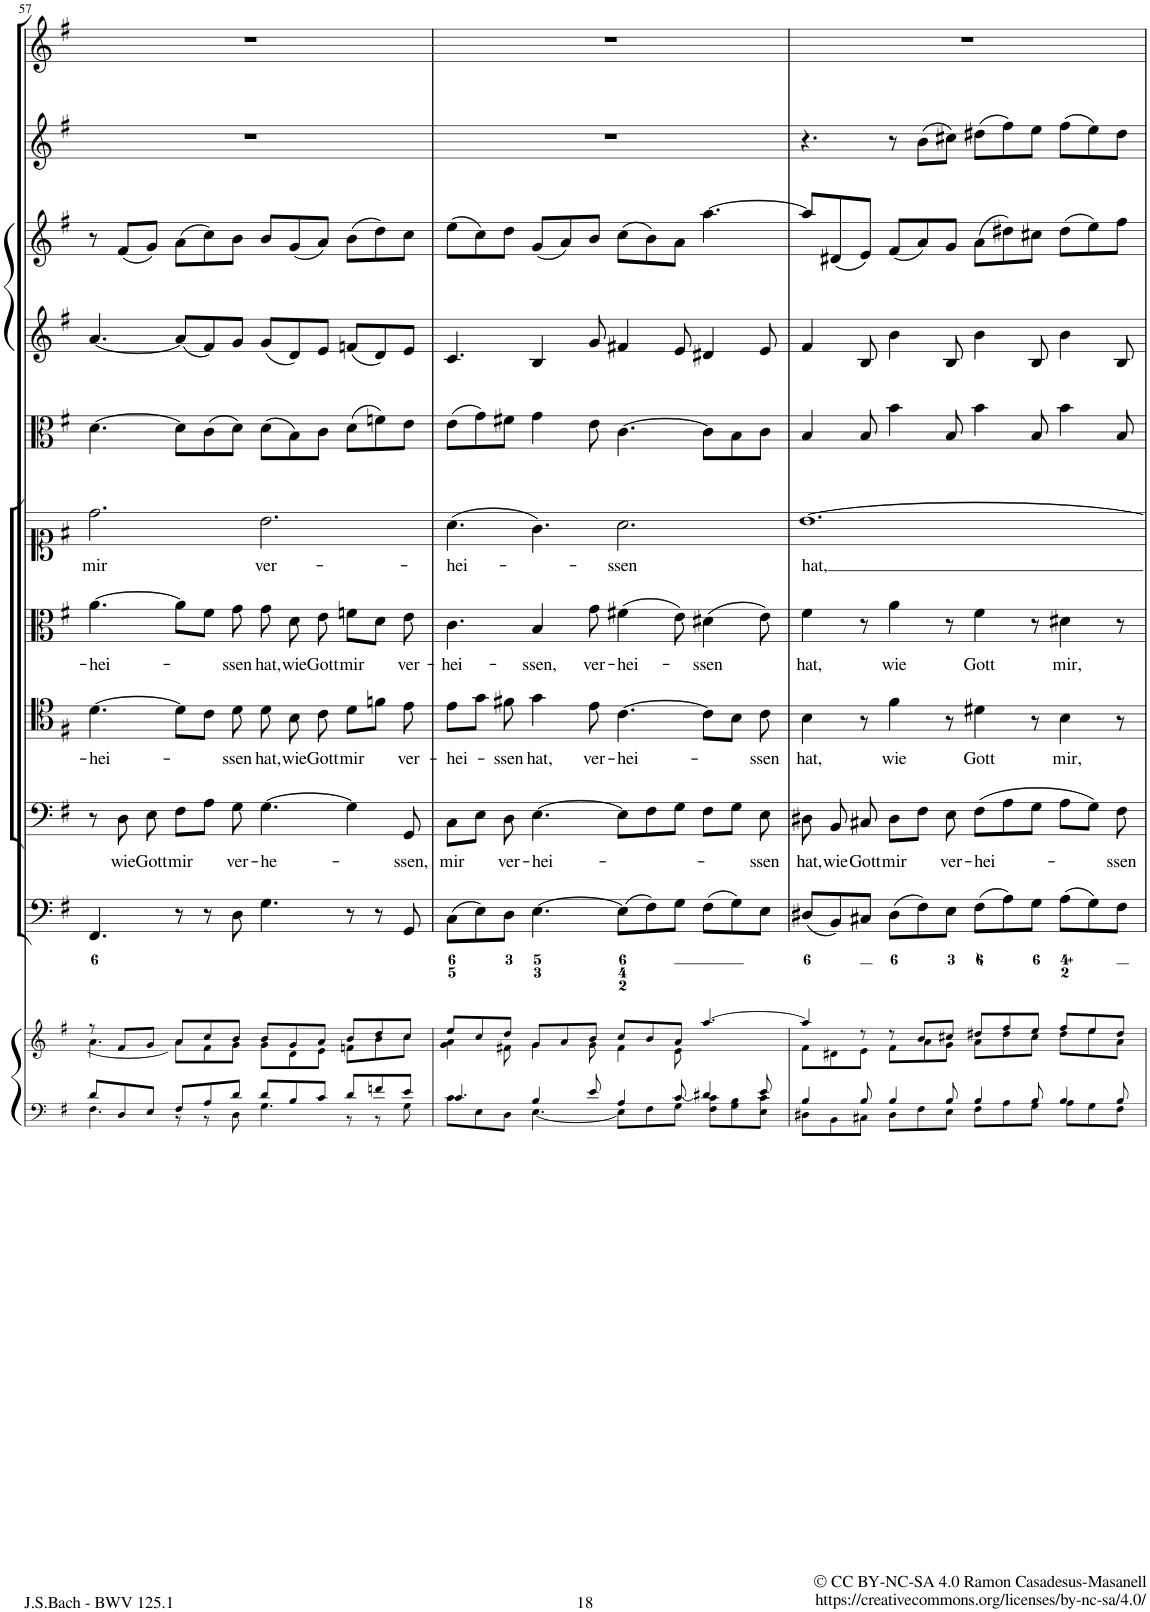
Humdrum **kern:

**kern	**kern	**kern	**kern	**text	**kern	**text	**kern	**text	**kern	**text	**kern	**kern	**kern	**kern	**kern
*part11	*part11	*part10	*part9	*part9	*part8	*part8	*part7	*part7	*part6	*part6	*part5	*part4	*part3	*part2	*part1
*staff12	*staff11	*staff10	*staff9	*staff9	*staff8	*staff8	*staff7	*staff7	*staff6	*staff6	*staff5	*staff4	*staff3	*staff2	*staff1
*I"Piano reduction	*	*I"Continuo	*I"Basso	*	*I"Tenore	*	*I"Alto	*	*I"Soprano Corno col Soprano	*	*I"Viola	*I"Violino II	*I"Violino I	*I"Oboe	*I"Flauto traverso
*I'Pno	*	*	*	*	*	*	*	*	*	*	*I'Vla	*I'Vln	*I'Vln	*I'Ob	*I'Fl
!!LO:PB:g=z
*clefF4	*clefG2	*clefF4	*clefF4	*	*clefC4	*	*clefC3	*	*clefC1	*	*clefC3	*clefG2	*clefG2	*clefG2	*clefG2
*k[f#]	*k[f#]	*k[f#]	*k[f#]	*	*k[f#]	*	*k[f#]	*	*k[f#]	*	*k[f#]	*k[f#]	*k[f#]	*k[f#]	*k[f#]
*M12/8	*M12/8	*M12/8	*M12/8	*	*M12/8	*	*M12/8	*	*M12/8	*	*M12/8	*M12/8	*M12/8	*M12/8	*M12/8
=57	=57	=57	=57	=57	=57	=57	=57	=57	=57	=57	=57	=57	=57	=57	=57
*^	*^	*	*	*	*	*	*	*	*	*	*	*	*	*	*
!	!	!	!	!	!	!	!	!LO:LY:b	!	!LO:LY:b	!	!LO:LY:b	!	!	!	!	!
8d/L	4.F#\	8r	[4.a\	4.FF#/	8r	.	[4.d\	-hei-	[4.a\	-hei-	2.dd\	mir	[4.d\	[4.a/	8r	1.r	1.r
!	!	!	!	!	!	!LO:LY:b	!	!	!	!	!	!	!	!	!	!	!
8D/	.	8f#/L	.	.	8D\	wie	.	.	.	.	.	.	.	.	(8f#/L	.	.
!	!	!	!	!	!	!LO:LY:b	!	!	!	!	!	!	!	!	!	!	!
8E/J	.	8g/J	.	.	8E\	Gott	.	.	.	.	.	.	.	.	8g/J)	.	.
!	!	!	!	!	!	!LO:LY:b	!	!	!	!	!	!	!	!	!	!	!
8F#/L	8r	8a/L	8a\L]	8r	8F#\L	mir	8d\L]	.	8a\L]	.	.	.	8d\L]	(8a/L]	(8a\L	.	.
8A/	8r	8cc/	8f#\	8r	8A\J	.	8c\J	.	8f#\J	.	.	.	(8c\	8f#/)	8cc\)	.	.
!	!	!	!	!	!	!LO:LY:b	!	!LO:LY:b	!	!LO:LY:b	!	!	!	!	!	!	!
8d/J	8D\	8b/J	8g\J	8D\	8G\	ver-	8d\	-ssen	8g\	-ssen	.	.	8d\J)	8g/J	8b\J	.	.
!	!	!	!	!	!	!LO:LY:b	!	!LO:LY:b	!	!LO:LY:b	!	!LO:LY:b	!	!	!	!	!
8d/L	4.G\	8b/L	8g\L	4.G\	[4.G\	-he-	8d\	hat,	8g\	hat,	2.b\	ver-	(8d\L	(8g/L	8b/L	.	.
!	!	!	!	!	!	!	!	!LO:LY:b	!	!LO:LY:b	!	!	!	!	!	!	!
8B/	.	8g/	8d\	.	.	.	8B\	wie	8d\	wie	.	.	8B\)	8d/)	(8g/	.	.
!	!	!	!	!	!	!	!	!LO:LY:b	!	!LO:LY:b	!	!	!	!	!	!	!
8c/J	.	8a/J	8e\J	.	.	.	8c\	Gott	8e\	Gott	.	.	8c\J	8e/J	8a/J)	.	.
!	!	!	!	!	!	!	!	!LO:LY:b	!	!LO:LY:b	!	!	!	!	!	!	!
8d/L	8r	8b/L	8fn\L	8r	4G\]	.	8d\L	mir	8fn\L	mir	.	.	(8d\L	(8fn/L	(8b\L	.	.
8fn/	8r	8dd/	8b\	8r	.	.	8fn\J	.	8d\J	.	.	.	8fn\)	8d/)	8dd\)	.	.
!	!	!	!	!	!	!LO:LY:b	!	!LO:LY:b	!	!LO:LY:b	!	!	!	!	!	!	!
8e/J	8G\	8cc/J	8cc\J	8GG/	8GG/	-ssen,	8e\	ver-	8e\	ver-	.	.	8e\J	8e/J	8cc\J	.	.
=58	=58	=58	=58	=58	=58	=58	=58	=58	=58	=58	=58	=58	=58	=58	=58	=58	=58
!	!	!	!	!	!	!LO:LY:b	!	!LO:LY:b	!	!LO:LY:b	!	!LO:LY:b	!	!	!	!	!
4.c/	8c\L	8ee/L	4g\ 4a\	(8C\L	8C\L	mir	8e\L	-hei-	4.c\	-hei-	(4.a\	-hei-	(8e\L	4.c/	(8ee\L	1.r	1.r
.	8E\	8cc/	.	8E\)	8E\J	.	8g\J	.	.	.	.	.	8g\)	.	8cc\)	.	.
!	!	!	!	!	!	!LO:LY:b	!	!LO:LY:b	!	!	!	!	!	!	!	!	!
.	8D\J	8dd/J	8f#X\	8D\J	8D\	ver-	8f#X\	-ssen	.	.	.	.	8f#X\J	.	8dd\J	.	.
!	!	!	!	!	!	!LO:LY:b	!	!LO:LY:b	!	!LO:LY:b	!	!	!	!	!	!	!
4B/	[4.E\	8g/L	4g\	[4.E\	[4.E\	-hei-	4g\	hat,	4B/	-ssen,	4.g\)	.	4g\	4B/	(8g/L	.	.
.	.	8a/	.	.	.	.	.	.	.	.	.	.	.	.	8a/)	.	.
!	!	!	!	!	!	!	!	!LO:LY:b	!	!LO:LY:b	!	!	!	!	!	!	!
8e/	.	8b/J	8g\	.	.	.	8e\	ver-	8g\	ver-	.	.	8e\	8g/	8b/J	.	.
!	!	!	!	!	!	!	!	!LO:LY:b	!	!LO:LY:b	!	!LO:LY:b	!	!	!	!	!
4A/	8E\L]	8cc/L	4f#\	(8E\L]	8E\L]	.	[4.c\	-hei-	(4f#X\	-hei-	2.a\	-ssen	[4.c\	4f#X/	(8cc\L	.	.
.	8F#\	8b/	.	8F#\)	8F#\	.	.	.	.	.	.	.	.	.	8b\)	.	.
[<8c/	8G\J	8a/J	8e\	8G\J	8G\J	.	.	.	8e\)	.	.	.	.	8e/	8a\J	.	.
!	!	!	!	!	!	!	!	!	!	!LO:LY:b	!	!	!	!	!	!	!
4d#X/	8F#\ 8c\]L	[>4.aa/	4.ryy	(8F#\L	8F#\L	.	8c\L]	.	(4d#X\	-ssen	.	.	8c\L]	4d#X/	[4.aa\	.	.
.	8G\ 8B\	.	.	8G\)	8G\J	.	8B\J	.	.	.	.	.	8B\	.	.	.	.
!	!	!	!	!	!	!LO:LY:b	!	!LO:LY:b	!	!	!	!	!	!	!	!	!
8e/	8E\ 8c\J	.	.	8E\J	8E\	-ssen	8c\	-ssen	8e\)	.	.	.	8c\J	8e/	.	.	.
=59	=59	=59	=59	=59	=59	=59	=59	=59	=59	=59	=59	=59	=59	=59	=59	=59	=59
!	!	!	!	!	!	!LO:LY:b	!	!LO:LY:b	!	!LO:LY:b	!	!LO:LY:b	!	!	!	!	!
4B/	8D#X\L	4aa/]	8f#\L	(8D#X/L	8D#X\	hat,	4B\	hat,	4f#\	hat,	[1.b	hat,	4B/	4f#/	8aa/L]	4.r	1.r
!	!	!	!	!	!	!LO:LY:b	!	!	!	!	!	!	!	!	!	!	!
.	8BB\	.	8d#X\	8BB/)	8BB/	wie	.	.	.	.	.	.	.	.	(8d#X/	.	.
!	!	!	!	!	!	!LO:LY:b	!	!	!	!	!	!	!	!	!	!	!
8B/	8C#X\J	8r	8e\J	8C#X/J	8C#X/	Gott	8r	.	8r	.	.	.	8B/	8B/	8e/J)	.	.
!	!	!	!	!	!	!LO:LY:b	!	!LO:LY:b	!	!LO:LY:b	!	!	!	!	!	!	!
4B/	8D#\L	8r	8f#\L	(8D#\L	8D#\L	mir	4f#\	wie	4a\	wie	.	.	4b\	4b\	(8f#/L	8r	.
.	8F#\	8b/L	8a\	8F#\)	8F#\J	.	.	.	.	.	.	.	.	.	8a/)	(8b\L	.
!	!	!	!	!	!	!LO:LY:b	!	!	!	!	!	!	!	!	!	!	!
8B/	8E\J	8cc#X/J	8g\J	8E\J	8E\	ver-	8r	.	8r	.	.	.	8B/	8B/	8g/J	8cc#X\J)	.
!	!	!	!	!	!	!LO:LY:b	!	!LO:LY:b	!	!LO:LY:b	!	!	!	!	!	!	!
4B/	8F#\L	8dd#X/L	8a\L	(8F#\L	(8F#\L	-hei-	4d#X\	Gott	4f#\	Gott	.	.	4b\	4b\	(8a\L	(8dd#X\L	.
.	8A\	8ff#/	8dd#\	8A\)	8A\	.	.	.	.	.	.	.	.	.	8dd#X\)	8ff#\)	.
8B/	8G\J	8ee/J	8cc#\J	8G\J	8G\J	.	8r	.	8r	.	.	.	8B/	8B/	8cc#X\J	8ee\J	.
!	!	!	!	!	!	!	!	!LO:LY:b	!	!LO:LY:b	!	!	!	!	!	!	!
4B/	8A\L	8ff#/L	8dd#\L	(8A\L	8A\L	.	4B\	mir,	4d#X\	mir,	.	.	4b\	4b\	(8dd#\L	(8ff#\L	.
.	8G\	8ee/	8ee\	8G\)	8G\J)	.	.	.	.	.	.	.	.	.	8ee\)	8ee\)	.
!	!	!	!	!	!	!LO:LY:b	!	!	!	!	!	!	!	!	!	!	!
8B/	8F#\J	8dd#/J	8a\J	8F#\J	8F#\	-ssen	8r	.	8r	.	.	.	8B/	8B/	8ff#\J	8dd#\J	.
*v	*v	*	*	*	*	*	*	*	*	*	*	*	*	*	*	*	*
*	*v	*v	*	*	*	*	*	*	*	*	*	*	*	*	*	*
=	=	=	=	=	=	=	=	=	=	=	=	=	=	=	=
*-	*-	*-	*-	*-	*-	*-	*-	*-	*-	*-	*-	*-	*-	*-	*-
